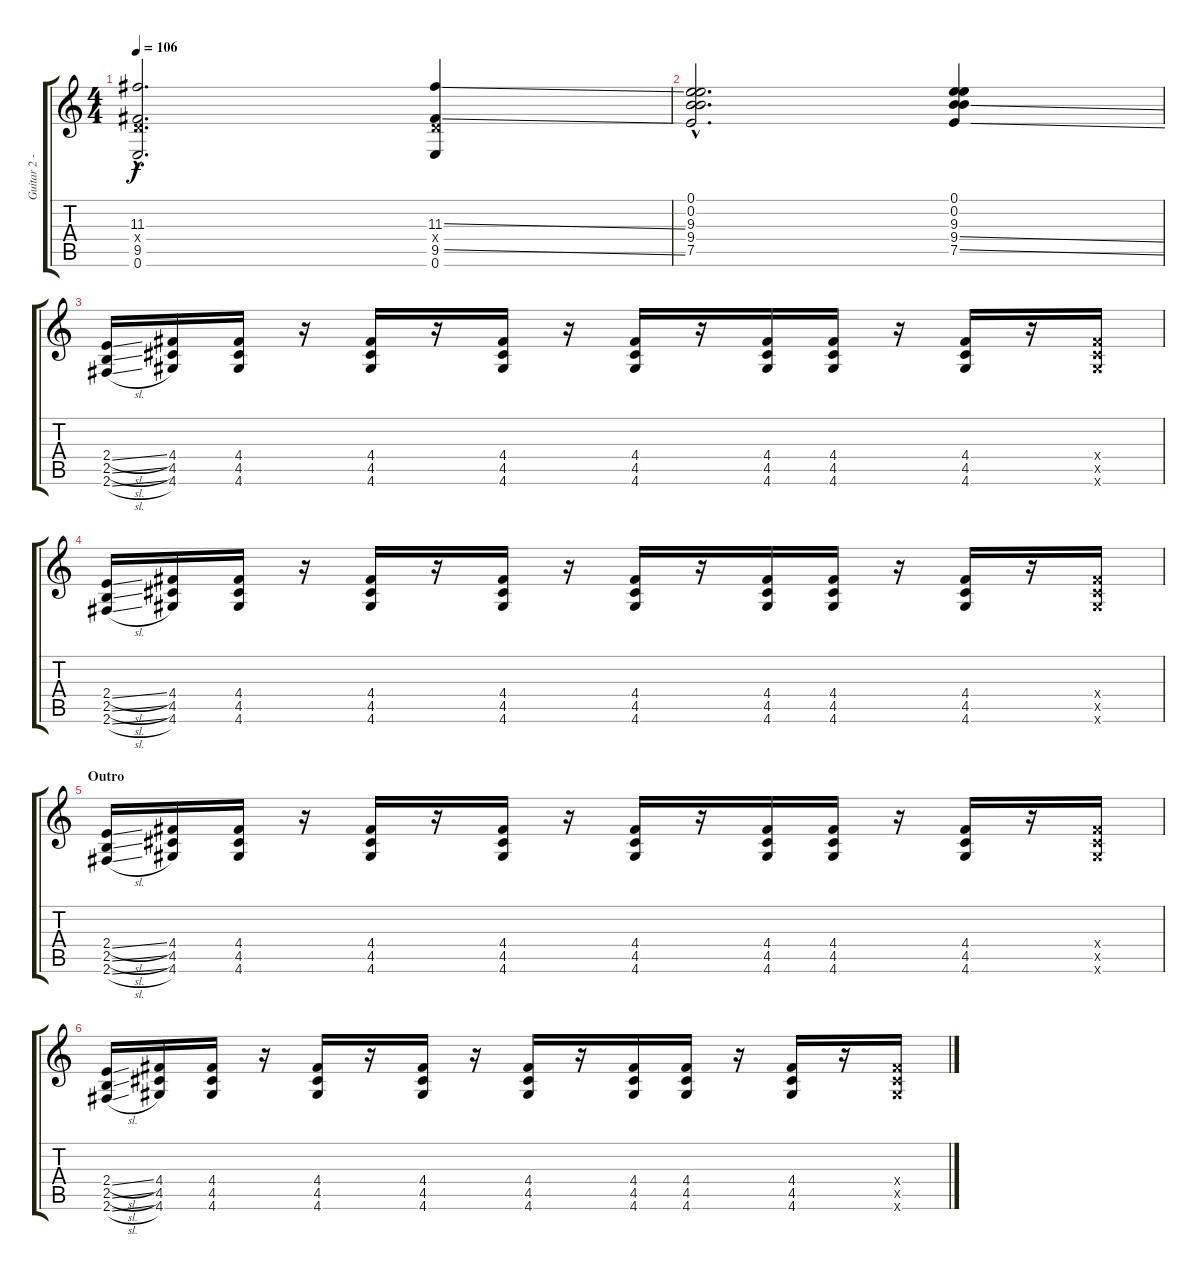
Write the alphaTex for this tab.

\track ("Guitar 2 - Mike Lewis" "Guitar 2 -") {instrument distortionguitar}
\staff {score tabs}
\tuning (E4 B3 G3 D3 A2 E2) {hide}
\ts (4 4)
\tempo 106
\clef g2
\ks c
(11.3{hac} 0.4{hac x} 9.5{hac} 0.6{hac}).2{d dy f} (11.3{ss} 0.4{x} 9.5{ss} 0.6).4 |
(0.1{hac} 0.2{hac} 9.3{hac} 9.4{hac} 7.5{hac}).2{d} (0.1 0.2 9.3 9.4{ss} 7.5{ss}).4 |
(2.4{sl} 2.5{sl} 2.6{sl}).16 (4.4 4.5 4.6).16 (4.4 4.5 4.6).16 r.16 (4.4 4.5 4.6).16 r.16 (4.4 4.5 4.6).16 r.16 (4.4 4.5 4.6).16 r.16 (4.4 4.5 4.6).16 (4.4 4.5 4.6).16 r.16 (4.4 4.5 4.6).16 r.16 (4.4{x} 4.5{x} 4.6{x}).16 |
(2.4{sl} 2.5{sl} 2.6{sl}).16 (4.4 4.5 4.6).16 (4.4 4.5 4.6).16 r.16 (4.4 4.5 4.6).16 r.16 (4.4 4.5 4.6).16 r.16 (4.4 4.5 4.6).16 r.16 (4.4 4.5 4.6).16 (4.4 4.5 4.6).16 r.16 (4.4 4.5 4.6).16 r.16 (4.4{x} 4.5{x} 4.6{x}).16 |
\section ("" "Outro")
(2.4{sl} 2.5{sl} 2.6{sl}).16 (4.4 4.5 4.6).16 (4.4 4.5 4.6).16 r.16 (4.4 4.5 4.6).16 r.16 (4.4 4.5 4.6).16 r.16 (4.4 4.5 4.6).16 r.16 (4.4 4.5 4.6).16 (4.4 4.5 4.6).16 r.16 (4.4 4.5 4.6).16 r.16 (4.4{x} 4.5{x} 4.6{x}).16 |
(2.4{sl} 2.5{sl} 2.6{sl}).16 (4.4 4.5 4.6).16 (4.4 4.5 4.6).16 r.16 (4.4 4.5 4.6).16 r.16 (4.4 4.5 4.6).16 r.16 (4.4 4.5 4.6).16 r.16 (4.4 4.5 4.6).16 (4.4 4.5 4.6).16 r.16 (4.4 4.5 4.6).16 r.16 (4.4{x} 4.5{x} 4.6{x}).16
